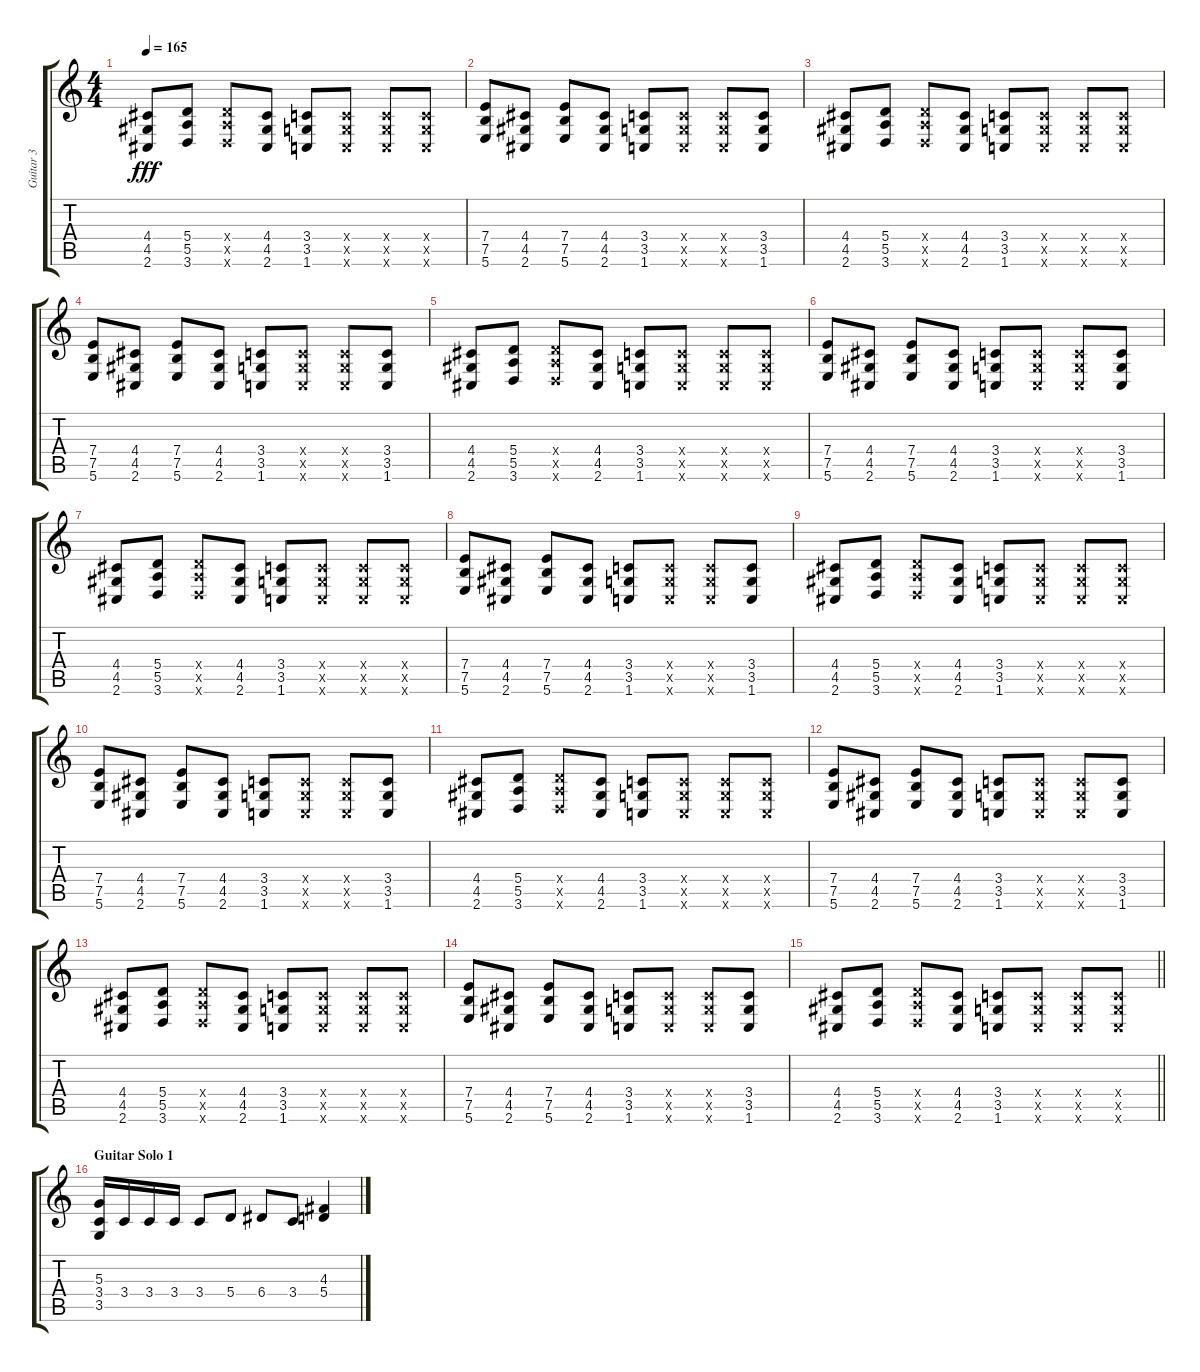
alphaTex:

\track ("Guitar 3" "Guitar 3") {instrument distortionguitar}
\staff {score tabs}
\tuning (B3 Gb3 D3 A2 E2 B1) {hide}
\ts (4 4)
\tempo 165
\clef g2
\ks c
(4.4 4.5 2.6).8{dy fff} (5.4 5.5 3.6).8 (5.4{x} 5.5{x} 3.6{x}).8 (4.4 4.5 2.6).8 (3.4 3.5 1.6).8 (3.4{x} 3.5{x} 1.6{x}).8 (3.4{x} 3.5{x} 1.6{x}).8 (3.4{x} 3.5{x} 1.6{x}).8 |
(7.4 7.5 5.6).8 (4.4 4.5 2.6).8 (7.4 7.5 5.6).8 (4.4 4.5 2.6).8 (3.4 3.5 1.6).8 (3.4{x} 3.5{x} 1.6{x}).8 (3.4{x} 3.5{x} 1.6{x}).8 (3.4 3.5 1.6).8 |
(4.4 4.5 2.6).8 (5.4 5.5 3.6).8 (5.4{x} 5.5{x} 3.6{x}).8 (4.4 4.5 2.6).8 (3.4 3.5 1.6).8 (3.4{x} 3.5{x} 1.6{x}).8 (3.4{x} 3.5{x} 1.6{x}).8 (3.4{x} 3.5{x} 1.6{x}).8 |
(7.4 7.5 5.6).8 (4.4 4.5 2.6).8 (7.4 7.5 5.6).8 (4.4 4.5 2.6).8 (3.4 3.5 1.6).8 (3.4{x} 3.5{x} 1.6{x}).8 (3.4{x} 3.5{x} 1.6{x}).8 (3.4 3.5 1.6).8 |
(4.4 4.5 2.6).8 (5.4 5.5 3.6).8 (5.4{x} 5.5{x} 3.6{x}).8 (4.4 4.5 2.6).8 (3.4 3.5 1.6).8 (3.4{x} 3.5{x} 1.6{x}).8 (3.4{x} 3.5{x} 1.6{x}).8 (3.4{x} 3.5{x} 1.6{x}).8 |
(7.4 7.5 5.6).8 (4.4 4.5 2.6).8 (7.4 7.5 5.6).8 (4.4 4.5 2.6).8 (3.4 3.5 1.6).8 (3.4{x} 3.5{x} 1.6{x}).8 (3.4{x} 3.5{x} 1.6{x}).8 (3.4 3.5 1.6).8 |
(4.4 4.5 2.6).8 (5.4 5.5 3.6).8 (5.4{x} 5.5{x} 3.6{x}).8 (4.4 4.5 2.6).8 (3.4 3.5 1.6).8 (3.4{x} 3.5{x} 1.6{x}).8 (3.4{x} 3.5{x} 1.6{x}).8 (3.4{x} 3.5{x} 1.6{x}).8 |
(7.4 7.5 5.6).8 (4.4 4.5 2.6).8 (7.4 7.5 5.6).8 (4.4 4.5 2.6).8 (3.4 3.5 1.6).8 (3.4{x} 3.5{x} 1.6{x}).8 (3.4{x} 3.5{x} 1.6{x}).8 (3.4 3.5 1.6).8 |
(4.4 4.5 2.6).8 (5.4 5.5 3.6).8 (5.4{x} 5.5{x} 3.6{x}).8 (4.4 4.5 2.6).8 (3.4 3.5 1.6).8 (3.4{x} 3.5{x} 1.6{x}).8 (3.4{x} 3.5{x} 1.6{x}).8 (3.4{x} 3.5{x} 1.6{x}).8 |
(7.4 7.5 5.6).8 (4.4 4.5 2.6).8 (7.4 7.5 5.6).8 (4.4 4.5 2.6).8 (3.4 3.5 1.6).8 (3.4{x} 3.5{x} 1.6{x}).8 (3.4{x} 3.5{x} 1.6{x}).8 (3.4 3.5 1.6).8 |
(4.4 4.5 2.6).8 (5.4 5.5 3.6).8 (5.4{x} 5.5{x} 3.6{x}).8 (4.4 4.5 2.6).8 (3.4 3.5 1.6).8 (3.4{x} 3.5{x} 1.6{x}).8 (3.4{x} 3.5{x} 1.6{x}).8 (3.4{x} 3.5{x} 1.6{x}).8 |
(7.4 7.5 5.6).8 (4.4 4.5 2.6).8 (7.4 7.5 5.6).8 (4.4 4.5 2.6).8 (3.4 3.5 1.6).8 (3.4{x} 3.5{x} 1.6{x}).8 (3.4{x} 3.5{x} 1.6{x}).8 (3.4 3.5 1.6).8 |
(4.4 4.5 2.6).8 (5.4 5.5 3.6).8 (5.4{x} 5.5{x} 3.6{x}).8 (4.4 4.5 2.6).8 (3.4 3.5 1.6).8 (3.4{x} 3.5{x} 1.6{x}).8 (3.4{x} 3.5{x} 1.6{x}).8 (3.4{x} 3.5{x} 1.6{x}).8 |
(7.4 7.5 5.6).8 (4.4 4.5 2.6).8 (7.4 7.5 5.6).8 (4.4 4.5 2.6).8 (3.4 3.5 1.6).8 (3.4{x} 3.5{x} 1.6{x}).8 (3.4{x} 3.5{x} 1.6{x}).8 (3.4 3.5 1.6).8 |
\barLineRight lightlight
(4.4 4.5 2.6).8 (5.4 5.5 3.6).8 (5.4{x} 5.5{x} 3.6{x}).8 (4.4 4.5 2.6).8 (3.4 3.5 1.6).8 (3.4{x} 3.5{x} 1.6{x}).8 (3.4{x} 3.5{x} 1.6{x}).8 (3.4{x} 3.5{x} 1.6{x}).8 |
\section ("" "Guitar Solo 1")
(5.3 3.4 3.5).16 3.4.16 3.4.16 3.4.16 3.4.8 5.4.8 6.4.8 3.4.8 (4.3 5.4).4
